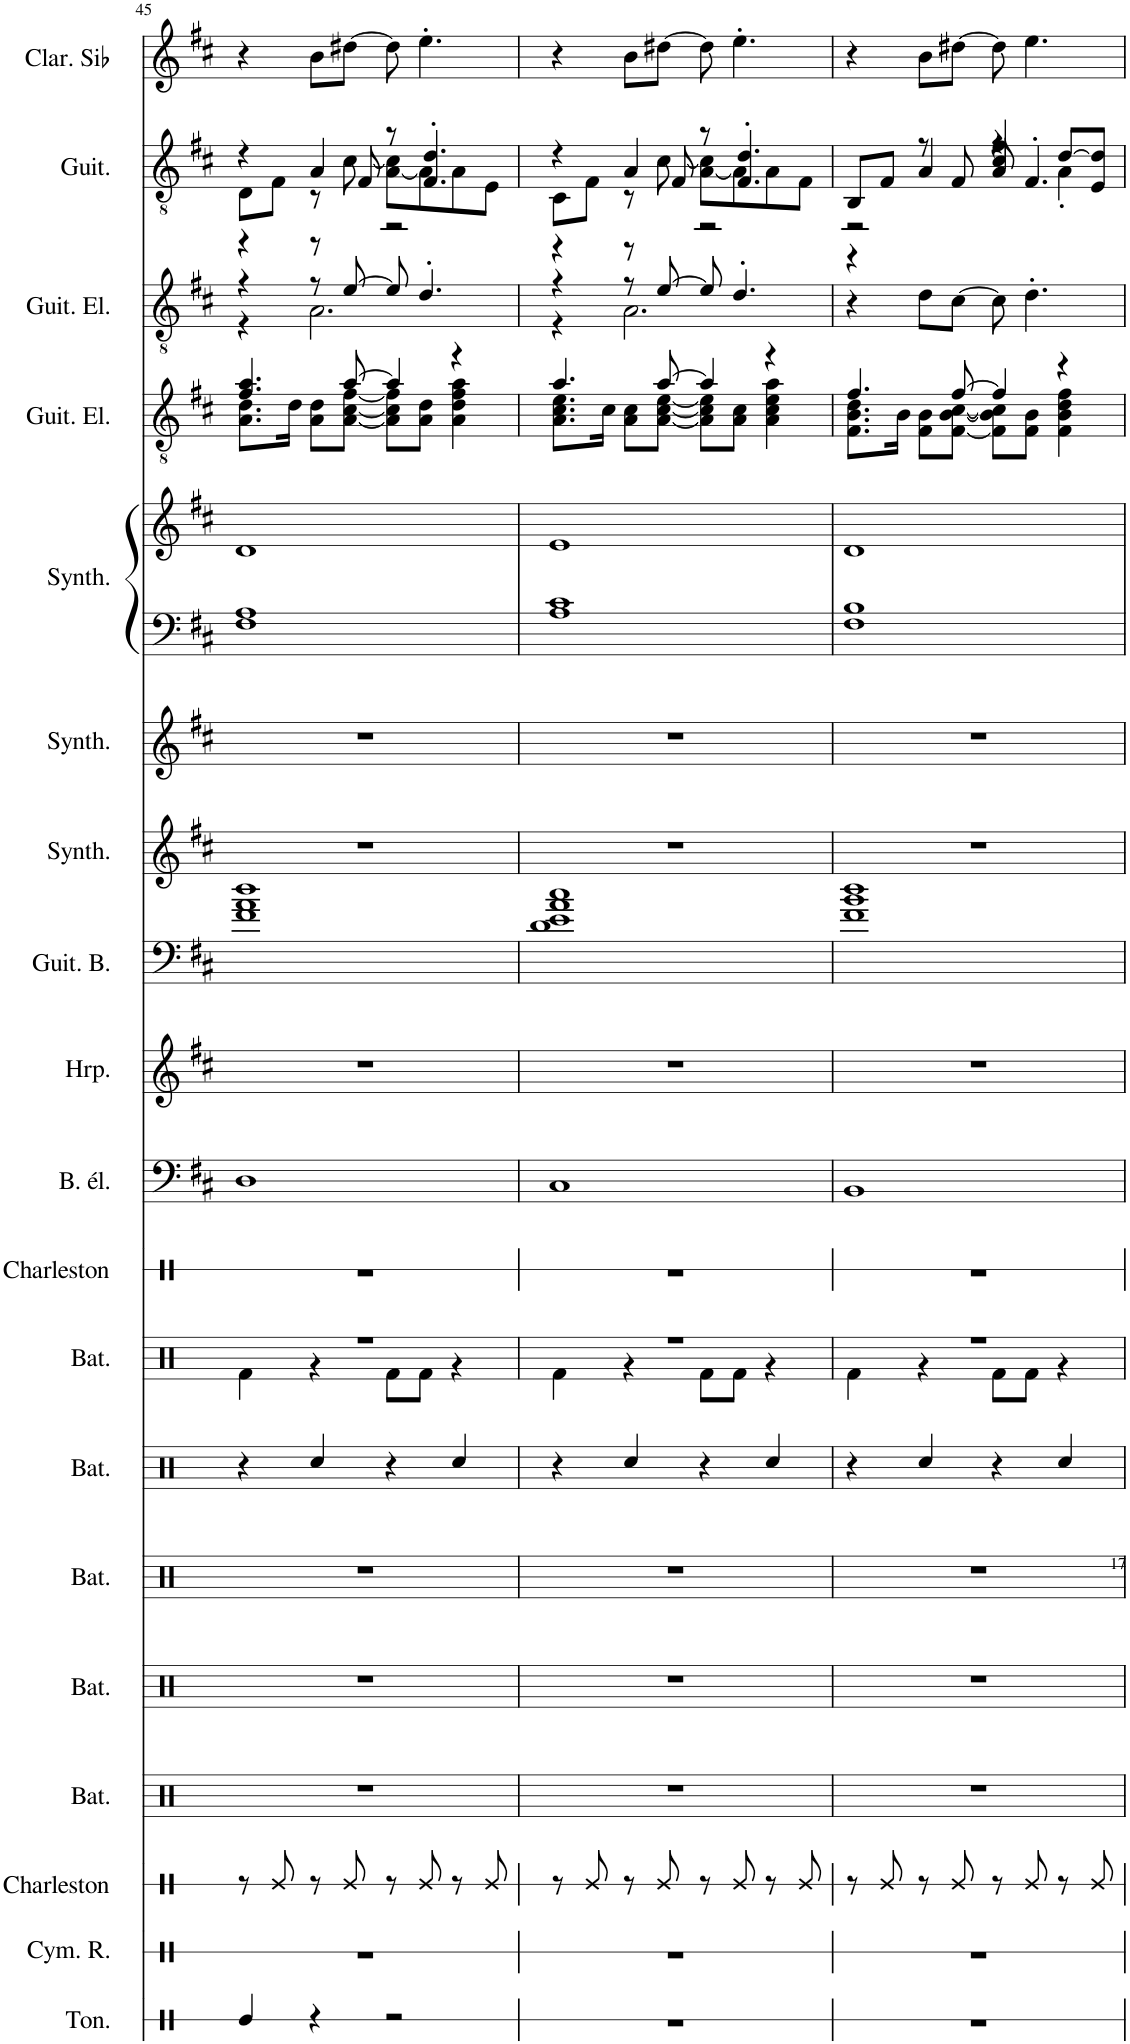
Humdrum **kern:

**kern	**kern	**kern	**kern	**kern	**kern	**kern	**kern	**kern	**kern	**kern	**kern	**kern	**kern	**kern	**kern	**kern	**kern	**kern	**kern
*part19	*part18	*part17	*part16	*part15	*part14	*part13	*part12	*part11	*part10	*part9	*part8	*part7	*part6	*part5	*part5	*part4	*part3	*part2	*part1
*staff20	*staff19	*staff18	*staff17	*staff16	*staff15	*staff14	*staff13	*staff12	*staff11	*staff10	*staff9	*staff8	*staff7	*staff6	*staff5	*staff4	*staff3	*staff2	*staff1
*I"Tonnerre	*I"Cymbale ride	*I"Charleston	*I"Batterie	*I"Batterie	*I"Batterie	*I"Batterie	*I"Batterie	*I"Charleston	*I"Basse électrique, Electric Bass (finger)	*I"Harpe	*I"Guitare Basse	*I"Synthétiseur d'effets, FX 3 (crystal)	*I"Synthétiseur d'instruments à cordes, Synth Strings 1	*I"Synthétiseur d'effets, FX 7 (echoes)	*	*I"Guitare électrique, Electric Guitar (clean)	*I"Guitare électrique, Electric Guitar (clean)	*I"Guitare classique, Acoustic Guitar (nylon)	*I"Clarinette en Sib
*I'Ton.	*I'Cym. R.	*I'Charleston	*I'Bat.	*I'Bat.	*I'Bat.	*I'Bat.	*I'Bat.	*I'Charleston	*I'B. él.	*I'Hrp.	*I'Guit. B.	*I'Synth.	*I'Synth.	*I'Synth.	*	*I'Guit. El.	*I'Guit. El.	*I'Guit.	*I'Clar. Sib
!!LO:PB:g=z
*clefX	*clefX	*clefX	*clefX	*clefX	*clefX	*clefX	*clefX	*clefX	*clefF4	*clefG2	*clefF4	*clefG2	*clefG2	*clefF4	*clefG2	*clefGv2	*clefGv2	*clefGv2	*clefG2
*	*	*	*	*	*	*	*	*	*Trd7c12	*	*Trd7c12	*	*	*	*	*	*	*	*Trd1c2
*k[]	*k[]	*k[]	*k[]	*k[]	*k[]	*k[]	*k[]	*k[]	*k[f#c#]	*k[f#c#]	*k[f#c#]	*k[f#c#]	*k[f#c#]	*k[f#c#]	*k[f#c#]	*k[f#c#]	*k[f#c#]	*k[f#c#]	*k[f#c#]
*M4/4	*M4/4	*M4/4	*M4/4	*M4/4	*M4/4	*M4/4	*M4/4	*M4/4	*M4/4	*M4/4	*M4/4	*M4/4	*M4/4	*M4/4	*M4/4	*M4/4	*M4/4	*M4/4	*M4/4
=45	=45	=45	=45	=45	=45	=45	=45	=45	=45	=45	=45	=45	=45	=45	=45	=45	=45	=45	=45
*	*	*	*	*	*	*	*^	*	*	*	*	*	*	*	*	*^	*^	*^	*
*	*	*	*	*	*	*	*	*	*	*	*	*	*	*	*	*	*	*	*	*	*	*^	*
4Re/	1r	8r	1r	1r	1r	4r	1r	4Rf\	1r	1D	1r	1f# 1a 1dd	1r	1r	1F# 1A	1d	4.f#/ 4.a/	8.A\ 8.d\L	4r	4r	4r	8D\L	4r	4r
.	.	8Re/	.	.	.	.	.	.	.	.	.	.	.	.	.	.	.	.	.	.	.	8F#\J	.	.
.	.	.	.	.	.	.	.	.	.	.	.	.	.	.	.	.	.	16d\Jk	.	.	.	.	.	.
4r	.	8r	.	.	.	4Rcc/	.	4r	.	.	.	.	.	.	.	.	.	8A\ 8d\L	8r	2.A\	4A/	8r	8r	8b\L
.	.	8Re/	.	.	.	.	.	.	.	.	.	.	.	.	.	.	[8a/	[8A\ [8c#\ [8f#\J	[8e/	.	.	[8c#\	8F#/	[8dd#X\J
2r	.	8r	.	.	.	4r	.	8Rf\L	.	.	.	.	.	.	.	.	4a/]	8A\] 8c#\] 8f#\]L	8e/]	.	8r	[8A\ 8c#\]L	2r	8dd#\]
.	.	8Re/	.	.	.	.	.	8Rf\J	.	.	.	.	.	.	.	.	.	8A\ 8d\J	4.d'/	.	4.F#/' 4.d/'	8A\]	.	4.ee'\
.	.	8r	.	.	.	4Rcc/	.	4r	.	.	.	.	.	.	.	.	4r	4A\ 4d\ 4f#\ 4a\	.	.	.	8A\	.	.
.	.	8Re/	.	.	.	.	.	.	.	.	.	.	.	.	.	.	.	.	.	.	.	8E\J	.	.
=46	=46	=46	=46	=46	=46	=46	=46	=46	=46	=46	=46	=46	=46	=46	=46	=46	=46	=46	=46	=46	=46	=46	=46	=46
1r	1r	8r	1r	1r	1r	4r	1r	4Rf\	1r	1C#	1r	1d 1e 1a 1cc#	1r	1r	1A 1c#	1e	4.a/	8.A\ 8.c#\ 8.e\L	4r	4r	4r	8C#\L	4r	4r
.	.	8Re/	.	.	.	.	.	.	.	.	.	.	.	.	.	.	.	.	.	.	.	8F#\J	.	.
.	.	.	.	.	.	.	.	.	.	.	.	.	.	.	.	.	.	16c#\Jk	.	.	.	.	.	.
.	.	8r	.	.	.	4Rcc/	.	4r	.	.	.	.	.	.	.	.	.	8A\ 8c#\L	8r	2.A\	4A/	8r	8r	8b\L
.	.	8Re/	.	.	.	.	.	.	.	.	.	.	.	.	.	.	[8a/	[8A\ [8c#\ [8e\J	[8e/	.	.	[8c#\	8F#/	[8dd#X\J
.	.	8r	.	.	.	4r	.	8Rf\L	.	.	.	.	.	.	.	.	4a/]	8A\] 8c#\] 8e\]L	8e/]	.	8r	[8A\ 8c#\]L	2r	8dd#\]
.	.	8Re/	.	.	.	.	.	8Rf\J	.	.	.	.	.	.	.	.	.	8A\ 8c#\J	4.d'/	.	4.F#/' 4.d/'	8A\]	.	4.ee'\
.	.	8r	.	.	.	4Rcc/	.	4r	.	.	.	.	.	.	.	.	4r	4A\ 4c#\ 4e\ 4a\	.	.	.	8A\	.	.
.	.	8Re/	.	.	.	.	.	.	.	.	.	.	.	.	.	.	.	.	.	.	.	8F#\J	.	.
*	*	*	*	*	*	*	*	*	*	*	*	*	*	*	*	*	*	*	*v	*v	*	*	*	*
=47	=47	=47	=47	=47	=47	=47	=47	=47	=47	=47	=47	=47	=47	=47	=47	=47	=47	=47	=47	=47	=47	=47	=47
1r	1r	8r	1r	1r	1r	4r	1r	4Rf\	1r	1BB	1r	1f# 1b 1dd	1r	1r	1F# 1B	1d	4.f#/	8.F#\ 8.B\ 8.d\L	4r	8BB/L	2r	4r	4r
.	.	8Re/	.	.	.	.	.	.	.	.	.	.	.	.	.	.	.	.	.	8F#/J	.	.	.
.	.	.	.	.	.	.	.	.	.	.	.	.	.	.	.	.	.	16B\Jk	.	.	.	.	.
.	.	8r	.	.	.	4Rcc/	.	4r	.	.	.	.	.	.	.	.	.	8F#\ 8B\L	8d\L	8r	.	4A/	8b\L
.	.	8Re/	.	.	.	.	.	.	.	.	.	.	.	.	.	.	[8f#/	[8F#\ [8B\ [8c#\J	[8c#\J	8F#/	.	.	[8dd#X\J
.	.	8r	.	.	.	4r	.	8Rf\L	.	.	.	.	.	.	.	.	4f#/]	8F#\] 8B\] 8c#\]L	8c#\]	4c#/ 4f#/	4r	8A/	8dd#\]
.	.	8Re/	.	.	.	.	.	8Rf\J	.	.	.	.	.	.	.	.	.	8F#\ 8B\J	4.d'\	.	.	4.F#'/	4.ee\
.	.	8r	.	.	.	4Rcc/	.	4r	.	.	.	.	.	.	.	.	4r	4F#\ 4B\ 4d\ 4f#\	.	[8d/L	4A'\	.	.
.	.	8Re/	.	.	.	.	.	.	.	.	.	.	.	.	.	.	.	.	.	8E/ 8d/]J	.	.	.
*	*	*	*	*	*	*	*v	*v	*	*	*	*	*	*	*	*	*v	*v	*	*v	*v	*v	*
=	=	=	=	=	=	=	=	=	=	=	=	=	=	=	=	=	=	=	=
*-	*-	*-	*-	*-	*-	*-	*-	*-	*-	*-	*-	*-	*-	*-	*-	*-	*-	*-	*-
